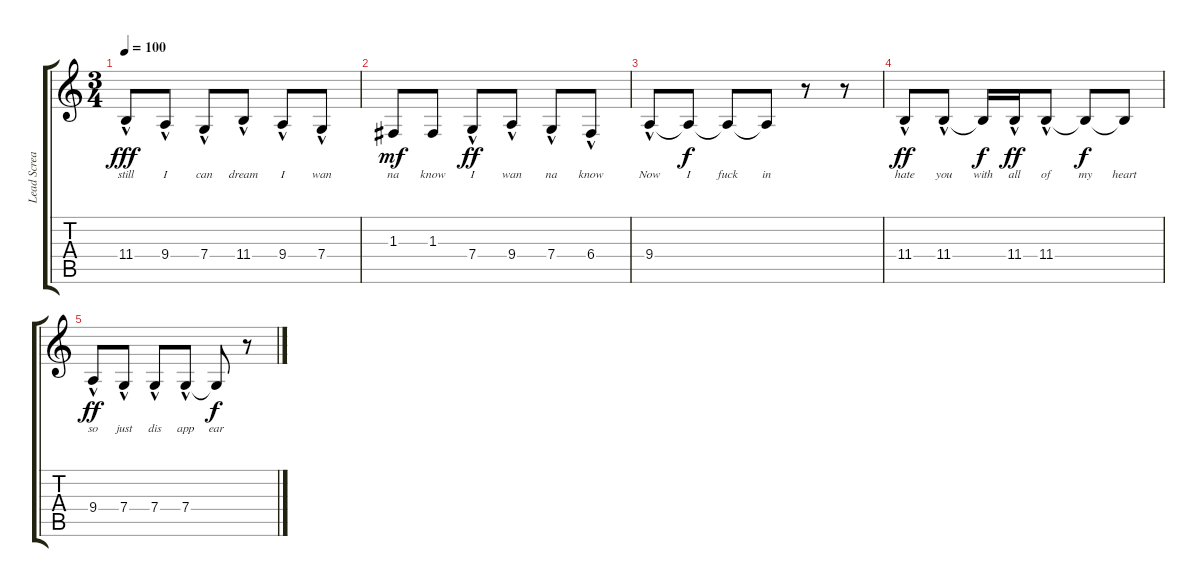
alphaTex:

\track ("Lead Scream-o" "Lead Screa") {instrument synthbrass2}
\staff {score tabs}
\tuning (D4 A3 F3 C3 G2 C2) {hide}
\ts (3 4)
\tempo 100
\clef g2
\ks c
11.4{hac}.8{lyrics (0 "still") lyrics (1 "") lyrics (2 "") lyrics (3 "") lyrics (4 "") dy fff} 9.4{hac}.8{lyrics (0 "I") lyrics (1 "") lyrics (2 "") lyrics (3 "") lyrics (4 "")} 7.4{hac}.8{lyrics (0 "can") lyrics (1 "") lyrics (2 "") lyrics (3 "") lyrics (4 "")} 11.4{hac}.8{lyrics (0 "dream") lyrics (1 "") lyrics (2 "") lyrics (3 "") lyrics (4 "")} 9.4{hac}.8{lyrics (0 "I") lyrics (1 "") lyrics (2 "") lyrics (3 "") lyrics (4 "")} 7.4{hac}.8{lyrics (0 "wan") lyrics (1 "") lyrics (2 "") lyrics (3 "") lyrics (4 "")} |
1.3.8{lyrics (0 "na") lyrics (1 "") lyrics (2 "") lyrics (3 "") lyrics (4 "") dy mf} 1.3.8{lyrics (0 "know") lyrics (1 "") lyrics (2 "") lyrics (3 "") lyrics (4 "")} 7.4{hac}.8{lyrics (0 "I") lyrics (1 "") lyrics (2 "") lyrics (3 "") lyrics (4 "") dy ff} 9.4{hac}.8{lyrics (0 "wan") lyrics (1 "") lyrics (2 "") lyrics (3 "") lyrics (4 "")} 7.4{hac}.8{lyrics (0 "na") lyrics (1 "") lyrics (2 "") lyrics (3 "") lyrics (4 "")} 6.4{hac}.8{lyrics (0 "know") lyrics (1 "") lyrics (2 "") lyrics (3 "") lyrics (4 "")} |
9.4{hac}.8{lyrics (0 "Now") lyrics (1 "") lyrics (2 "") lyrics (3 "") lyrics (4 "")} 9.4{t}.8{lyrics (0 "I") lyrics (1 "") lyrics (2 "") lyrics (3 "") lyrics (4 "") dy f} 9.4{t}.8{lyrics (0 "fuck") lyrics (1 "") lyrics (2 "") lyrics (3 "") lyrics (4 "")} 9.4{t}.8{lyrics (0 "in") lyrics (1 "") lyrics (2 "") lyrics (3 "") lyrics (4 "")} r.8 r.8 |
11.4{hac}.8{lyrics (0 "hate") lyrics (1 "") lyrics (2 "") lyrics (3 "") lyrics (4 "") dy ff} 11.4{hac}.8{lyrics (0 "you") lyrics (1 "") lyrics (2 "") lyrics (3 "") lyrics (4 "")} 11.4{t}.16{lyrics (0 "with") lyrics (1 "") lyrics (2 "") lyrics (3 "") lyrics (4 "") dy f} 11.4{hac}.16{lyrics (0 "all") lyrics (1 "") lyrics (2 "") lyrics (3 "") lyrics (4 "") dy ff} 11.4{hac}.8{lyrics (0 "of") lyrics (1 "") lyrics (2 "") lyrics (3 "") lyrics (4 "")} 11.4{t}.8{lyrics (0 "my") lyrics (1 "") lyrics (2 "") lyrics (3 "") lyrics (4 "") dy f} 11.4{t}.8{lyrics (0 "heart") lyrics (1 "") lyrics (2 "") lyrics (3 "") lyrics (4 "")} |
9.4{hac}.8{lyrics (0 "so") lyrics (1 "") lyrics (2 "") lyrics (3 "") lyrics (4 "") dy ff} 7.4{hac}.8{lyrics (0 "just") lyrics (1 "") lyrics (2 "") lyrics (3 "") lyrics (4 "")} 7.4{hac}.8{lyrics (0 "dis") lyrics (1 "") lyrics (2 "") lyrics (3 "") lyrics (4 "")} 7.4{hac}.8{lyrics (0 "app") lyrics (1 "") lyrics (2 "") lyrics (3 "") lyrics (4 "")} 7.4{t}.8{lyrics (0 "ear") lyrics (1 "") lyrics (2 "") lyrics (3 "") lyrics (4 "") dy f} r.8
